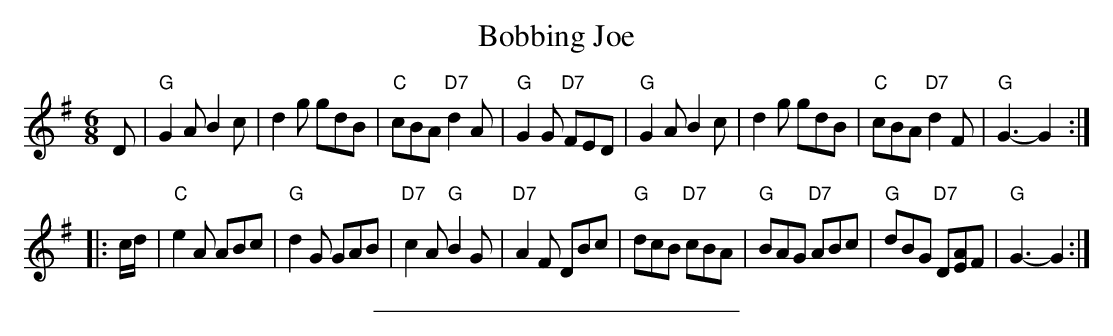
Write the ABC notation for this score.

X:1
T: Bobbing Joe
M: 6/8
L: 1/8
K: G
D \
| "G"G2A B2c | d2g gdB | "C"cBA "D7"d2A | "G"G2G "D7"FED \
| "G"G2A B2c | d2g gdB | "C"cBA "D7"d2F | "G"G3- G2 :|
|: c/d/ \
| "C"e2A ABc | "G"d2G GAB | "D7"c2A "G"B2G | "D7"A2F DBc \
| "G"dcB "D7"cBA | "G"BAG "D7"ABc | "G"dBG "D7"D[AE]F | "G"G3- G2 :|
%%sep 5 5 234
K:C
x4 x4 x4 x4 x4 x4 x4 x4 |
x4 x4 x4 x4 x4 x4 x4 x4 |
x4 x4 x4 x4 x4 x4 x4 x4 |
x4 x4 x4 x4 x4 x4 x4 x4 |
x4 x4 x4 x4 x4 x4 x4 x4 |
x4 x4 x4 x4 x4 x4 x4 x4 |
